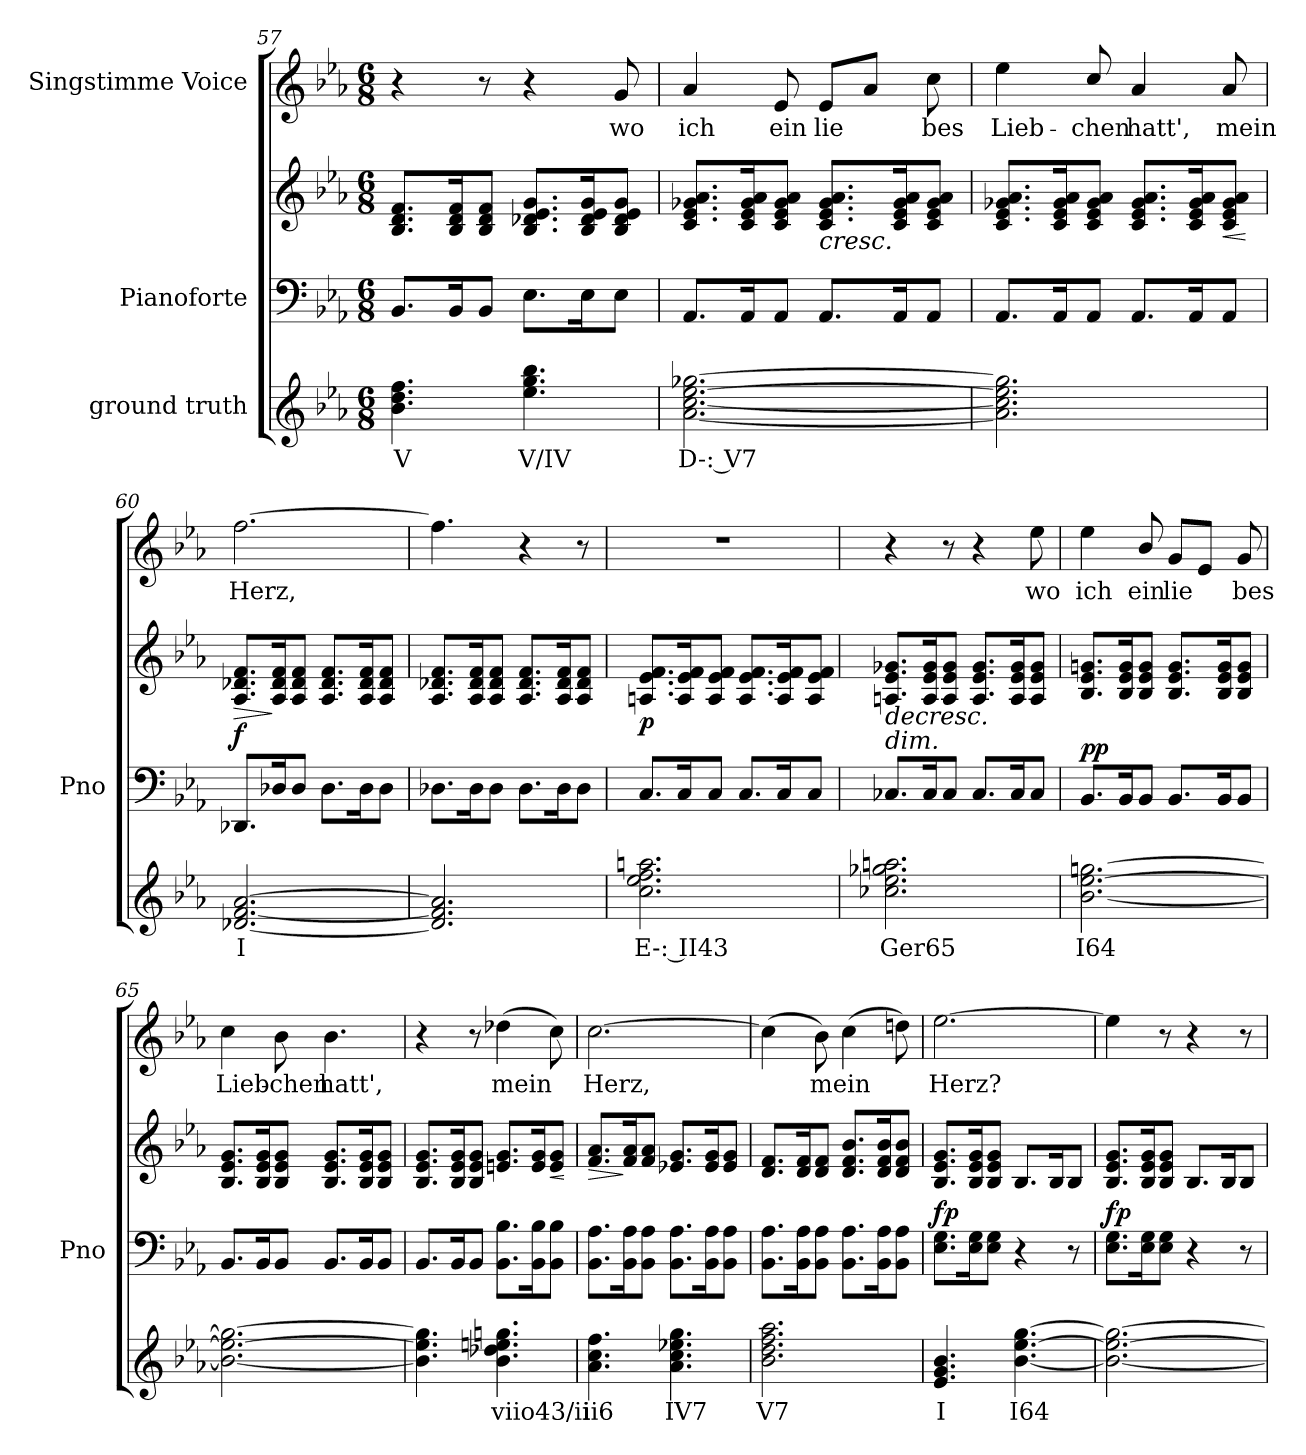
**kern	**text	**kern	**kern	**dynam	**kern	**text
*part3	*part3	*part2	*part2	*part2	*part1	*part1
*staff4	*staff4	*staff3	*staff2	*staff2/3	*staff1	*staff1
*I"ground truth	*	*I"Pianoforte	*	*	*I"Singstimme Voice	*
*	*	*I'Pno	*	*	*	*
*	*	*clefF4	*clefG2	*	*clefG2	*
*k[b-e-a-]	*	*k[b-e-a-]	*k[b-e-a-]	*	*k[b-e-a-]	*
*M6/8	*	*M6/8	*M6/8	*	*M6/8	*
=57	=57	=57	=57	=57	=57	=57
4.b- 4.dd 4.ff	V	8.BB-/L	8.B-/ 8.d/ 8.f/L	.	4r	.
.	.	16BB-/K	16B-/ 16d/ 16f/K	.	.	.
.	.	8BB-/J	8B-/ 8d/ 8f/J	.	8r	.
4.ee- 4.gg 4.bb-	V/IV	8.E-\L	8.B-/ 8.d-X/ 8.e-/ 8.g/L	.	4r	.
.	.	16E-\K	16B-/ 16d-/ 16e-/ 16g/K	.	.	.
!	!	!	!	!	!	!LO:LY:b
.	.	8E-\J	8B-/ 8d-/ 8e-/ 8g/J	.	8g/	wo
=58	=58	=58	=58	=58	=58	=58
!	!	!	!	!	!	!LO:LY:b
[2.a- [2.cc [2.ee- [2.gg-X	D-: V7	8.AA-/L	8.c/ 8.e-/ 8.g-X/ 8.a-/L	.	4a-/	ich
.	.	16AA-/K	16c/ 16e-/ 16g-/ 16a-/K	.	.	.
!	!	!	!	!	!	!LO:LY:b
.	.	8AA-/J	8c/ 8e-/ 8g-/ 8a-/J	.	8e-/	ein
!	!	!	!LO:TX:b:i:t=cresc.	!	!	!
!	!	!	!	!	!	!LO:LY:b
.	.	8.AA-/L	8.c/ 8.e-/ 8.g-/ 8.a-/L	.	8e-/L	lie
!	!	!	!	!	!	!LO:LY:b
.	.	.	.	.	8a-/J	-
.	.	16AA-/K	16c/ 16e-/ 16g-/ 16a-/K	.	.	.
!	!	!	!	!	!	!LO:LY:b
.	.	8AA-/J	8c/ 8e-/ 8g-/ 8a-/J	.	8cc\	bes
=59	=59	=59	=59	=59	=59	=59
!	!	!	!	!	!	!LO:LY:b
2.a-] 2.cc] 2.ee-] 2.gg-]	.	8.AA-/L	8.c/ 8.e-/ 8.g-X/ 8.a-/L	.	4ee-\	Lieb-
.	.	16AA-/K	16c/ 16e-/ 16g-/ 16a-/K	.	.	.
!	!	!	!	!	!	!LO:LY:b
.	.	8AA-/J	8c/ 8e-/ 8g-/ 8a-/J	.	8cc/	-chen
!	!	!	!	!	!	!LO:LY:b
.	.	8.AA-/L	8.c/ 8.e-/ 8.g-/ 8.a-/L	.	4a-/	hatt',
.	.	16AA-/K	16c/ 16e-/ 16g-/ 16a-/K	.	.	.
!	!	!	!	!LO:HP:b	!	!
!	!	!	!	!	!	!LO:LY:b
.	.	8AA-/J	8c/ 8e-/ 8g-/ 8a-/J	<	8a-/	mein
.	.	.	.	[	.	.
=60	=60	=60	=60	=60	=60	=60
!	!	!	!	!LO:HP:b	!	!
!	!	!	!	!LO:DY:n=1:a=2	!	!LO:LY:b
[2.d-X [2.f [2.a-	I	8.DD-X/L	8.A-/ 8.d-X/ 8.f/L	> f	[2.ff\	Herz,
.	.	16D-X/K	16A-/ 16d-/ 16f/K	]	.	.
.	.	8D-/J	8A-/ 8d-/ 8f/J	.	.	.
.	.	8.D-\L	8.A-/ 8.d-/ 8.f/L	.	.	.
.	.	16D-\K	16A-/ 16d-/ 16f/K	.	.	.
.	.	8D-\J	8A-/ 8d-/ 8f/J	.	.	.
=61	=61	=61	=61	=61	=61	=61
2.d-] 2.f] 2.a-]	.	8.D-X\L	8.A-/ 8.d-X/ 8.f/L	.	4.ff\]	.
.	.	16D-\K	16A-/ 16d-/ 16f/K	.	.	.
.	.	8D-\J	8A-/ 8d-/ 8f/J	.	.	.
.	.	8.D-\L	8.A-/ 8.d-/ 8.f/L	.	4r	.
.	.	16D-\K	16A-/ 16d-/ 16f/K	.	.	.
.	.	8D-\J	8A-/ 8d-/ 8f/J	.	8r	.
=62	=62	=62	=62	=62	=62	=62
!	!	!	!	!LO:DY:b	!	!
2.cc 2.ee- 2.ff 2.aan	E-: II43	8.C/L	8.An/ 8.e-/ 8.f/L	p	2.r	.
.	.	16C/K	16A/ 16e-/ 16f/K	.	.	.
.	.	8C/J	8A/ 8e-/ 8f/J	.	.	.
.	.	8.C/L	8.A/ 8.e-/ 8.f/L	.	.	.
.	.	16C/K	16A/ 16e-/ 16f/K	.	.	.
.	.	8C/J	8A/ 8e-/ 8f/J	.	.	.
=63	=63	=63	=63	=63	=63	=63
!	!	!	!LO:TX:b:i:t=decresc.	!	!	!
!	!	!	!LO:TX:b:i:t=dim.	!	!	!
2.cc-X 2.ee- 2.gg-X 2.aan	Ger65	8.C-X/L	8.An/ 8.e-/ 8.g-X/L	.	4r	.
.	.	16C-/K	16A/ 16e-/ 16g-/K	.	.	.
.	.	8C-/J	8A/ 8e-/ 8g-/J	.	8r	.
.	.	8.C-/L	8.A/ 8.e-/ 8.g-/L	.	4r	.
.	.	16C-/K	16A/ 16e-/ 16g-/K	.	.	.
!	!	!	!	!	!	!LO:LY:b
.	.	8C-/J	8A/ 8e-/ 8g-/J	.	8ee-\	wo
=64	=64	=64	=64	=64	=64	=64
!	!	!	!	!LO:DY:a=2	!	!LO:LY:b
[2.b- [2.ee- [2.ggn	I64	8.BB-/L	8.B-/ 8.e-/ 8.gn/L	pp	4ee-\	ich
.	.	16BB-/K	16B-/ 16e-/ 16g/K	.	.	.
!	!	!	!	!	!	!LO:LY:b
.	.	8BB-/J	8B-/ 8e-/ 8g/J	.	8b-/	ein
!	!	!	!	!	!	!LO:LY:b
.	.	8.BB-/L	8.B-/ 8.e-/ 8.g/L	.	8g/L	lie
!	!	!	!	!	!	!LO:LY:b
.	.	.	.	.	8e-/J	-
.	.	16BB-/K	16B-/ 16e-/ 16g/K	.	.	.
!	!	!	!	!	!	!LO:LY:b
.	.	8BB-/J	8B-/ 8e-/ 8g/J	.	8g/	bes
=65	=65	=65	=65	=65	=65	=65
!	!	!	!	!	!	!LO:LY:b
2.b-_ 2.ee-_ 2.gg_	.	8.BB-/L	8.B-/ 8.e-/ 8.g/L	.	4cc\	Lieb-
.	.	16BB-/K	16B-/ 16e-/ 16g/K	.	.	.
!	!	!	!	!	!	!LO:LY:b
.	.	8BB-/J	8B-/ 8e-/ 8g/J	.	8b-\	-chen
!	!	!	!	!	!	!LO:LY:b
.	.	8.BB-/L	8.B-/ 8.e-/ 8.g/L	.	4.b-\	hatt',
.	.	16BB-/K	16B-/ 16e-/ 16g/K	.	.	.
.	.	8BB-/J	8B-/ 8e-/ 8g/J	.	.	.
=66	=66	=66	=66	=66	=66	=66
4.b-] 4.ee-] 4.gg]	.	8.BB-/L	8.B-/ 8.e-/ 8.g/L	.	4r	.
.	.	16BB-/K	16B-/ 16e-/ 16g/K	.	.	.
.	.	8BB-/J	8B-/ 8e-/ 8g/J	.	8r	.
!	!	!	!	!	!	!LO:LY:b
4.b- 4.dd-X 4.een 4.ggn	viio43/ii	8.BB-\ 8.B-\L	8.en/ 8.g/L	.	(>4dd-X\	mein
.	.	16BB-\ 16B-\K	16e/ 16g/K	.	.	.
!	!	!	!	!LO:HP:b	!	!
.	.	8BB-\ 8B-\J	8e/ 8g/J	<	8cc\)	.
.	.	.	.	[	.	.
=67	=67	=67	=67	=67	=67	=67
!	!	!	!	!LO:HP:b	!	!
!	!	!	!	!	!	!LO:LY:b
4.a- 4.cc 4.ff	ii6	8.BB-\ 8.A-\L	8.f/ 8.a-/L	>	[2.cc\	Herz,
.	.	16BB-\ 16A-\K	16f/ 16a-/K	]	.	.
.	.	8BB-\ 8A-\J	8f/ 8a-/J	.	.	.
4.a- 4.cc 4.ee-X 4.gg	IV7	8.BB-\ 8.A-\L	8.e-X/ 8.g/L	.	.	.
.	.	16BB-\ 16A-\K	16e-/ 16g/K	.	.	.
.	.	8BB-\ 8A-\J	8e-/ 8g/J	.	.	.
=68	=68	=68	=68	=68	=68	=68
2.b- 2.dd 2.ff 2.aa-	V7	8.BB-\ 8.A-\L	8.d/ 8.f/L	.	(>4cc\]	.
.	.	16BB-\ 16A-\K	16d/ 16f/K	.	.	.
!	!	!	!	!	!	!LO:LY:b
.	.	8BB-\ 8A-\J	8d/ 8f/J	.	8b-\)	mein
.	.	8.BB-\ 8.A-\L	8.d/ 8.f/ 8.b-/L	.	(>4cc\	.
.	.	16BB-\ 16A-\K	16d/ 16f/ 16b-/K	.	.	.
.	.	8BB-\ 8A-\J	8d/ 8f/ 8b-/J	.	8ddn\)	.
=69	=69	=69	=69	=69	=69	=69
!	!	!	!	!LO:DY:a=2	!	!LO:LY:b
4.e- 4.g 4.b-	I	8.E-\ 8.G\L	8.B-/ 8.e-/ 8.g/L	fp	[2.ee-\	Herz?
.	.	16E-\ 16G\K	16B-/ 16e-/ 16g/K	.	.	.
.	.	8E-\ 8G\J	8B-/ 8e-/ 8g/J	.	.	.
[4.b- [4.ee- [4.gg	I64	4r	8.B-/L	.	.	.
.	.	.	16B-/K	.	.	.
.	.	8r	8B-/J	.	.	.
=70	=70	=70	=70	=70	=70	=70
!	!	!	!	!LO:DY:a=2	!	!
2.b-_ 2.ee-_ 2.gg_	.	8.E-\ 8.G\L	8.B-/ 8.e-/ 8.g/L	fp	4ee-\]	.
.	.	16E-\ 16G\K	16B-/ 16e-/ 16g/K	.	.	.
.	.	8E-\ 8G\J	8B-/ 8e-/ 8g/J	.	8r	.
.	.	4r	8.B-/L	.	4r	.
.	.	.	16B-/K	.	.	.
.	.	8r	8B-/J	.	8r	.
=	=	=	=	=	=	=
*-	*-	*-	*-	*-	*-	*-
